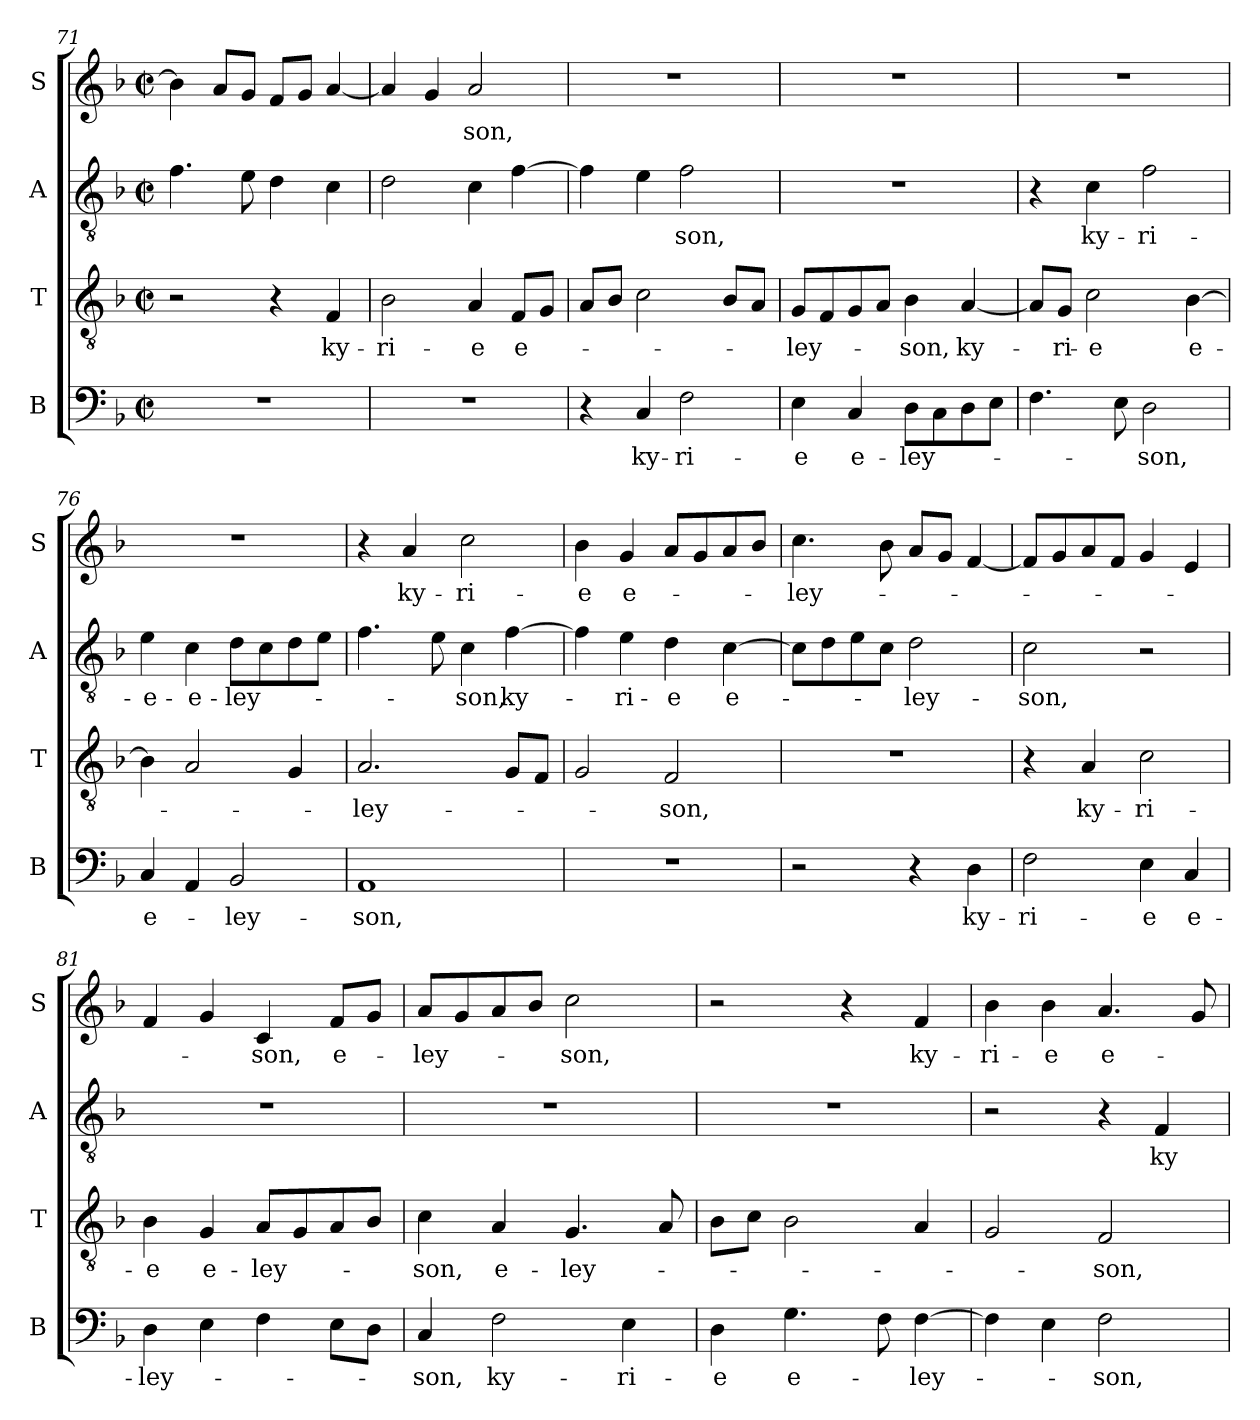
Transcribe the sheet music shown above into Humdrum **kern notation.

**kern	**text	**kern	**text	**kern	**text	**kern	**text
*part4	*part4	*part3	*part3	*part2	*part2	*part1	*part1
*staff4	*staff4	*staff3	*staff3	*staff2	*staff2	*staff1	*staff1
*I"B	*	*I"T	*	*I"A	*	*I"S	*
*I'B	*	*I'T	*	*I'A	*	*I'S	*
*clefF4	*	*clefGv2	*	*clefGv2	*	*clefG2	*
*k[b-]	*	*k[b-]	*	*k[b-]	*	*k[b-]	*
*M2/2	*	*M2/2	*	*M2/2	*	*M2/2	*
*met(c|)	*	*met(c|)	*	*met(c|)	*	*met(c|)	*
=71	=71	=71	=71	=71	=71	=71	=71
1r	.	2r	.	4.f\	.	4b-\]	.
.	.	.	.	.	.	8a/L	.
.	.	.	.	8e\	.	8g/J	.
.	.	4r	.	4d\	.	8f/L	.
.	.	.	.	.	.	8g/J	.
.	.	4F/	ky-	4c\	.	[4a/	.
=72	=72	=72	=72	=72	=72	=72	=72
1r	.	2B-\	-ri-	2d\	.	4a/]	.
.	.	.	.	.	.	4g/	.
.	.	4A/	-e	4c\	.	2a/	-son,
.	.	8F/L	e-	[4f\	.	.	.
.	.	8G/J	.	.	.	.	.
=73	=73	=73	=73	=73	=73	=73	=73
4r	.	8A/L	.	4f\]	.	1r	.
.	.	8B-/J	.	.	.	.	.
4C/	ky-	2c\	.	4e\	.	.	.
2F\	-ri-	.	.	2f\	-son,	.	.
.	.	8B-/L	.	.	.	.	.
.	.	8A/J	.	.	.	.	.
=74	=74	=74	=74	=74	=74	=74	=74
4E\	-e	8G/L	-ley-	1r	.	1r	.
.	.	8F/	.	.	.	.	.
4C/	e-	8G/	.	.	.	.	.
.	.	8A/J	.	.	.	.	.
8D\L	-ley-	4B-\	-son,	.	.	.	.
8C\	.	.	.	.	.	.	.
8D\	.	[4A/	ky-	.	.	.	.
8E\J	.	.	.	.	.	.	.
=75	=75	=75	=75	=75	=75	=75	=75
4.F\	.	8A/L]	.	4r	.	1r	.
.	.	8G/J	-ri-	.	.	.	.
.	.	2c\	-e	4c\	ky-	.	.
8E\	.	.	.	.	.	.	.
2D\	-son,	.	.	2f\	-ri-	.	.
.	.	[4B-\	e-	.	.	.	.
=76	=76	=76	=76	=76	=76	=76	=76
4C/	e-	4B-\]	.	4e\	-e-	1r	.
4AA/	.	2A/	.	4c\	-e-	.	.
2BB-/	-ley-	.	.	8d\L	-ley-	.	.
.	.	.	.	8c\	.	.	.
.	.	4G/	.	8d\	.	.	.
.	.	.	.	8e\J	.	.	.
=77	=77	=77	=77	=77	=77	=77	=77
1AA	-son,	2.A/	-ley-	4.f\	.	4r	.
.	.	.	.	.	.	4a/	ky-
.	.	.	.	8e\	.	.	.
.	.	.	.	4c\	son,	2cc\	-ri-
.	.	8G/L	.	[4f\	ky-	.	.
.	.	8F/J	.	.	.	.	.
=78	=78	=78	=78	=78	=78	=78	=78
1r	.	2G/	.	4f\]	.	4b-\	-e
.	.	.	.	4e\	-ri-	4g/	e-
.	.	2F/	-son,	4d\	-e	8a/L	.
.	.	.	.	.	.	8g/	.
.	.	.	.	[4c\	e-	8a/	.
.	.	.	.	.	.	8b-/J	.
=79	=79	=79	=79	=79	=79	=79	=79
2r	.	1r	.	8c\L]	.	4.cc\	ley-
.	.	.	.	8d\	.	.	.
.	.	.	.	8e\	.	.	.
.	.	.	.	8c\J	.	8b-\	.
4r	.	.	.	2d\	-ley-	8a/L	.
.	.	.	.	.	.	8g/J	.
4D\	ky-	.	.	.	.	[4f/	.
=80	=80	=80	=80	=80	=80	=80	=80
2F\	-ri-	4r	.	2c\	-son,	8f/L]	.
.	.	.	.	.	.	8g/	.
.	.	4A/	ky-	.	.	8a/	.
.	.	.	.	.	.	8f/J	.
4E\	-e	2c\	-ri-	2r	.	4g/	.
4C/	e-	.	.	.	.	4e/	.
=81	=81	=81	=81	=81	=81	=81	=81
4D\	-ley-	4B-\	-e	1r	.	4f/	.
4E\	.	4G/	e-	.	.	4g/	.
4F\	.	8A/L	-ley-	.	.	4c/	-son,
.	.	8G/	.	.	.	.	.
8E\L	.	8A/	.	.	.	8f/L	e-
8D\J	.	8B-/J	.	.	.	8g/J	.
=82	=82	=82	=82	=82	=82	=82	=82
4C/	-son,	4c\	-son,	1r	.	8a/L	-ley-
.	.	.	.	.	.	8g/	.
2F\	ky-	4A/	e-	.	.	8a/	.
.	.	.	.	.	.	8b-/J	.
.	.	4.G/	-ley-	.	.	2cc\	-son,
4E\	-ri-	.	.	.	.	.	.
.	.	8A/	.	.	.	.	.
=83	=83	=83	=83	=83	=83	=83	=83
4D\	-e	8B-\L	.	1r	.	2r	.
.	.	8c\J	.	.	.	.	.
4.G\	e-	2B-\	.	.	.	.	.
.	.	.	.	.	.	4r	.
8F\	.	.	.	.	.	.	.
[4F\	-ley-	4A/	.	.	.	4f/	ky-
=84	=84	=84	=84	=84	=84	=84	=84
4F\]	.	2G/	.	2r	.	4b-\	-ri-
4E\	.	.	.	.	.	4b-\	-e
2F\	-son,	2F/	-son,	4r	.	4.a/	e-
.	.	.	.	4F/	ky-	.	.
.	.	.	.	.	.	8g/	.
=	=	=	=	=	=	=	=
*-	*-	*-	*-	*-	*-	*-	*-
